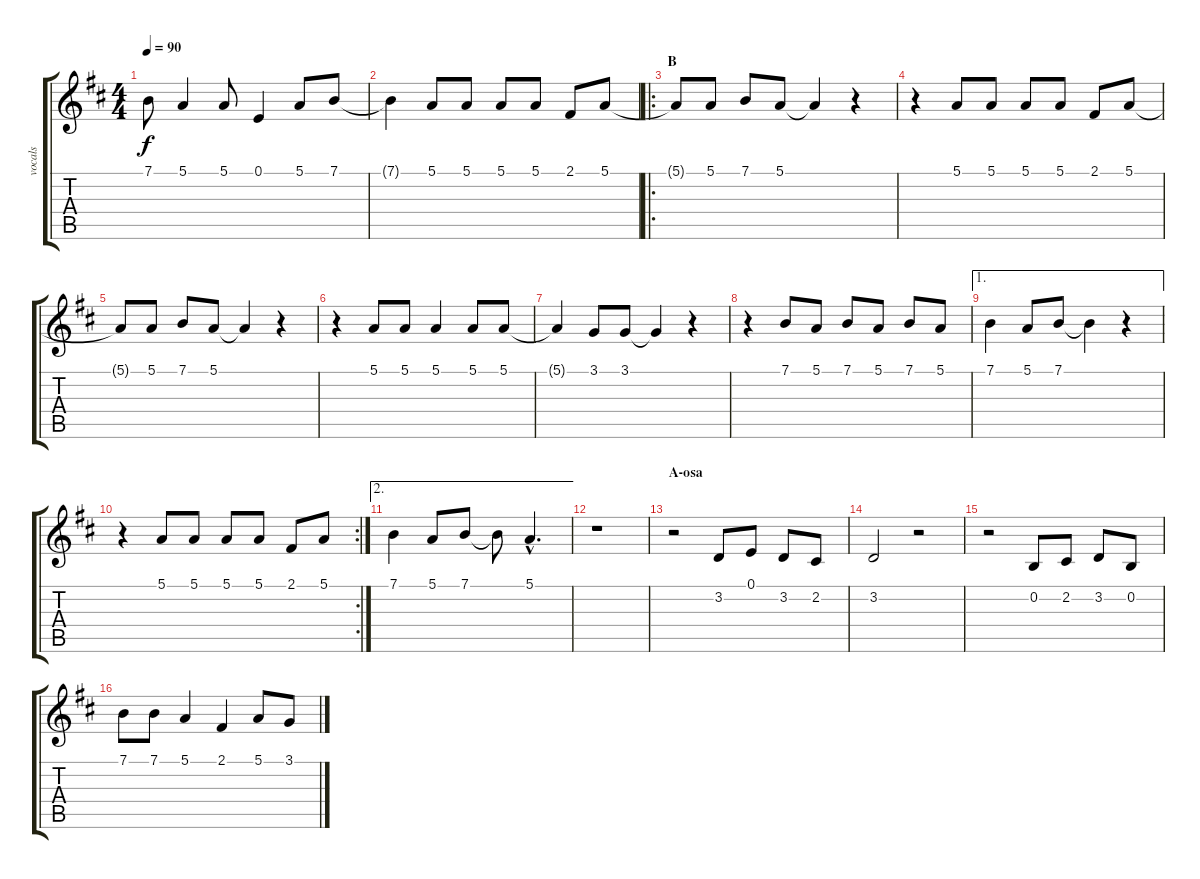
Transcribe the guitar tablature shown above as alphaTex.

\track ("vocals" "vocals") {instrument brightacousticpiano}
\staff {score tabs}
\tuning (E4 B3 G3 D3 A2 E2) {hide}
\ts (4 4)
\tempo 90
\clef g2
\ks d
7.1{t}.8{dy f} 5.1.4 5.1.8 0.1.4 5.1.8 7.1.8 |
7.1{t}.4 5.1.8 5.1.8 5.1.8 5.1.8 2.1.8 5.1.8 |
\ro
\section ("" "B")
5.1{t}.8 5.1.8 7.1.8 5.1.8 5.1{t}.4 r.4 |
r.4 5.1.8 5.1.8 5.1.8 5.1.8 2.1.8 5.1.8 |
5.1{t}.8 5.1.8 7.1.8 5.1.8 5.1{t}.4 r.4 |
r.4 5.1.8 5.1.8 5.1.4 5.1.8 5.1.8 |
5.1{t}.4 3.1.8 3.1.8 3.1{t}.4 r.4 |
r.4 7.1.8 5.1.8 7.1.8 5.1.8 7.1.8 5.1.8 |
\ae 1
7.1.4 5.1.8 7.1.8 7.1{t}.4 r.4 |
\rc 2
r.4 5.1.8 5.1.8 5.1.8 5.1.8 2.1.8 5.1.8 |
\ae 2
7.1.4 5.1.8 7.1.8 7.1{t}.8 5.1{hac}.4{d} |
r.1 |
\section ("" "A-osa")
r.2 3.2.8 0.1.8 3.2.8 2.2.8 |
3.2.2 r.2 |
r.2 0.2.8 2.2.8 3.2.8 0.2.8 |
7.1.8 7.1.8 5.1.4 2.1.4 5.1.8 3.1.8
